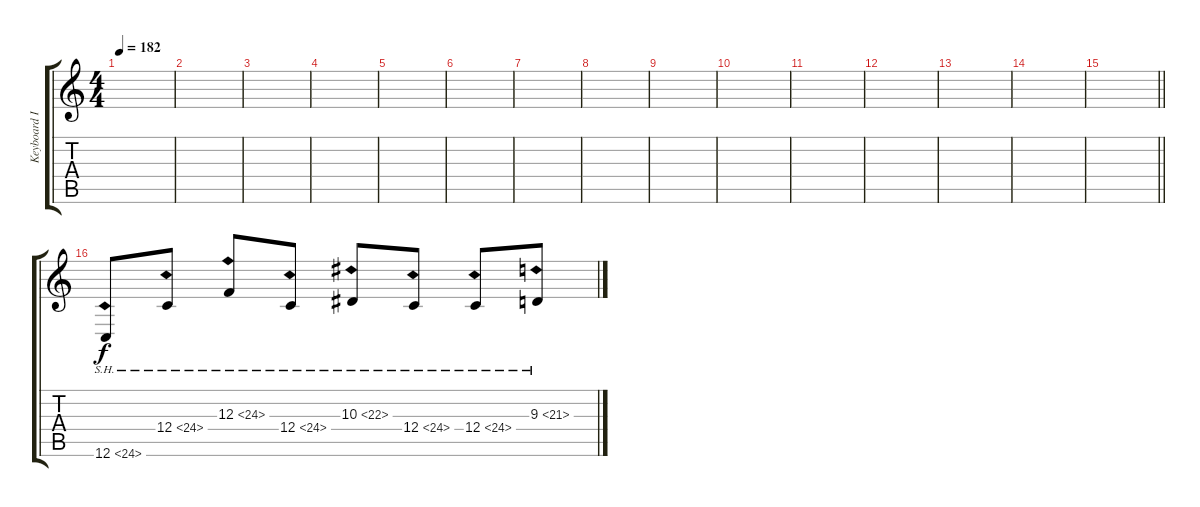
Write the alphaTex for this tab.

\track ("Keyboard I" "Keyboard I") {instrument tremolostrings}
\staff {score tabs}
\tuning (D4 A3 F3 C3 G2 C2) {hide}
\ts (4 4)
\tempo 182
\clef g2
\ks c
|
|
|
|
|
|
|
|
|
|
|
|
|
|
\barLineRight lightlight
|
12.6{sh 12}.8{volume 16 balance 7 instrument tremolostrings} 12.4{sh 12}.8 12.3{sh 12}.8 12.4{sh 12}.8 10.3{sh 12}.8 12.4{sh 12}.8 12.4{sh 12}.8 9.3{sh 12}.8
